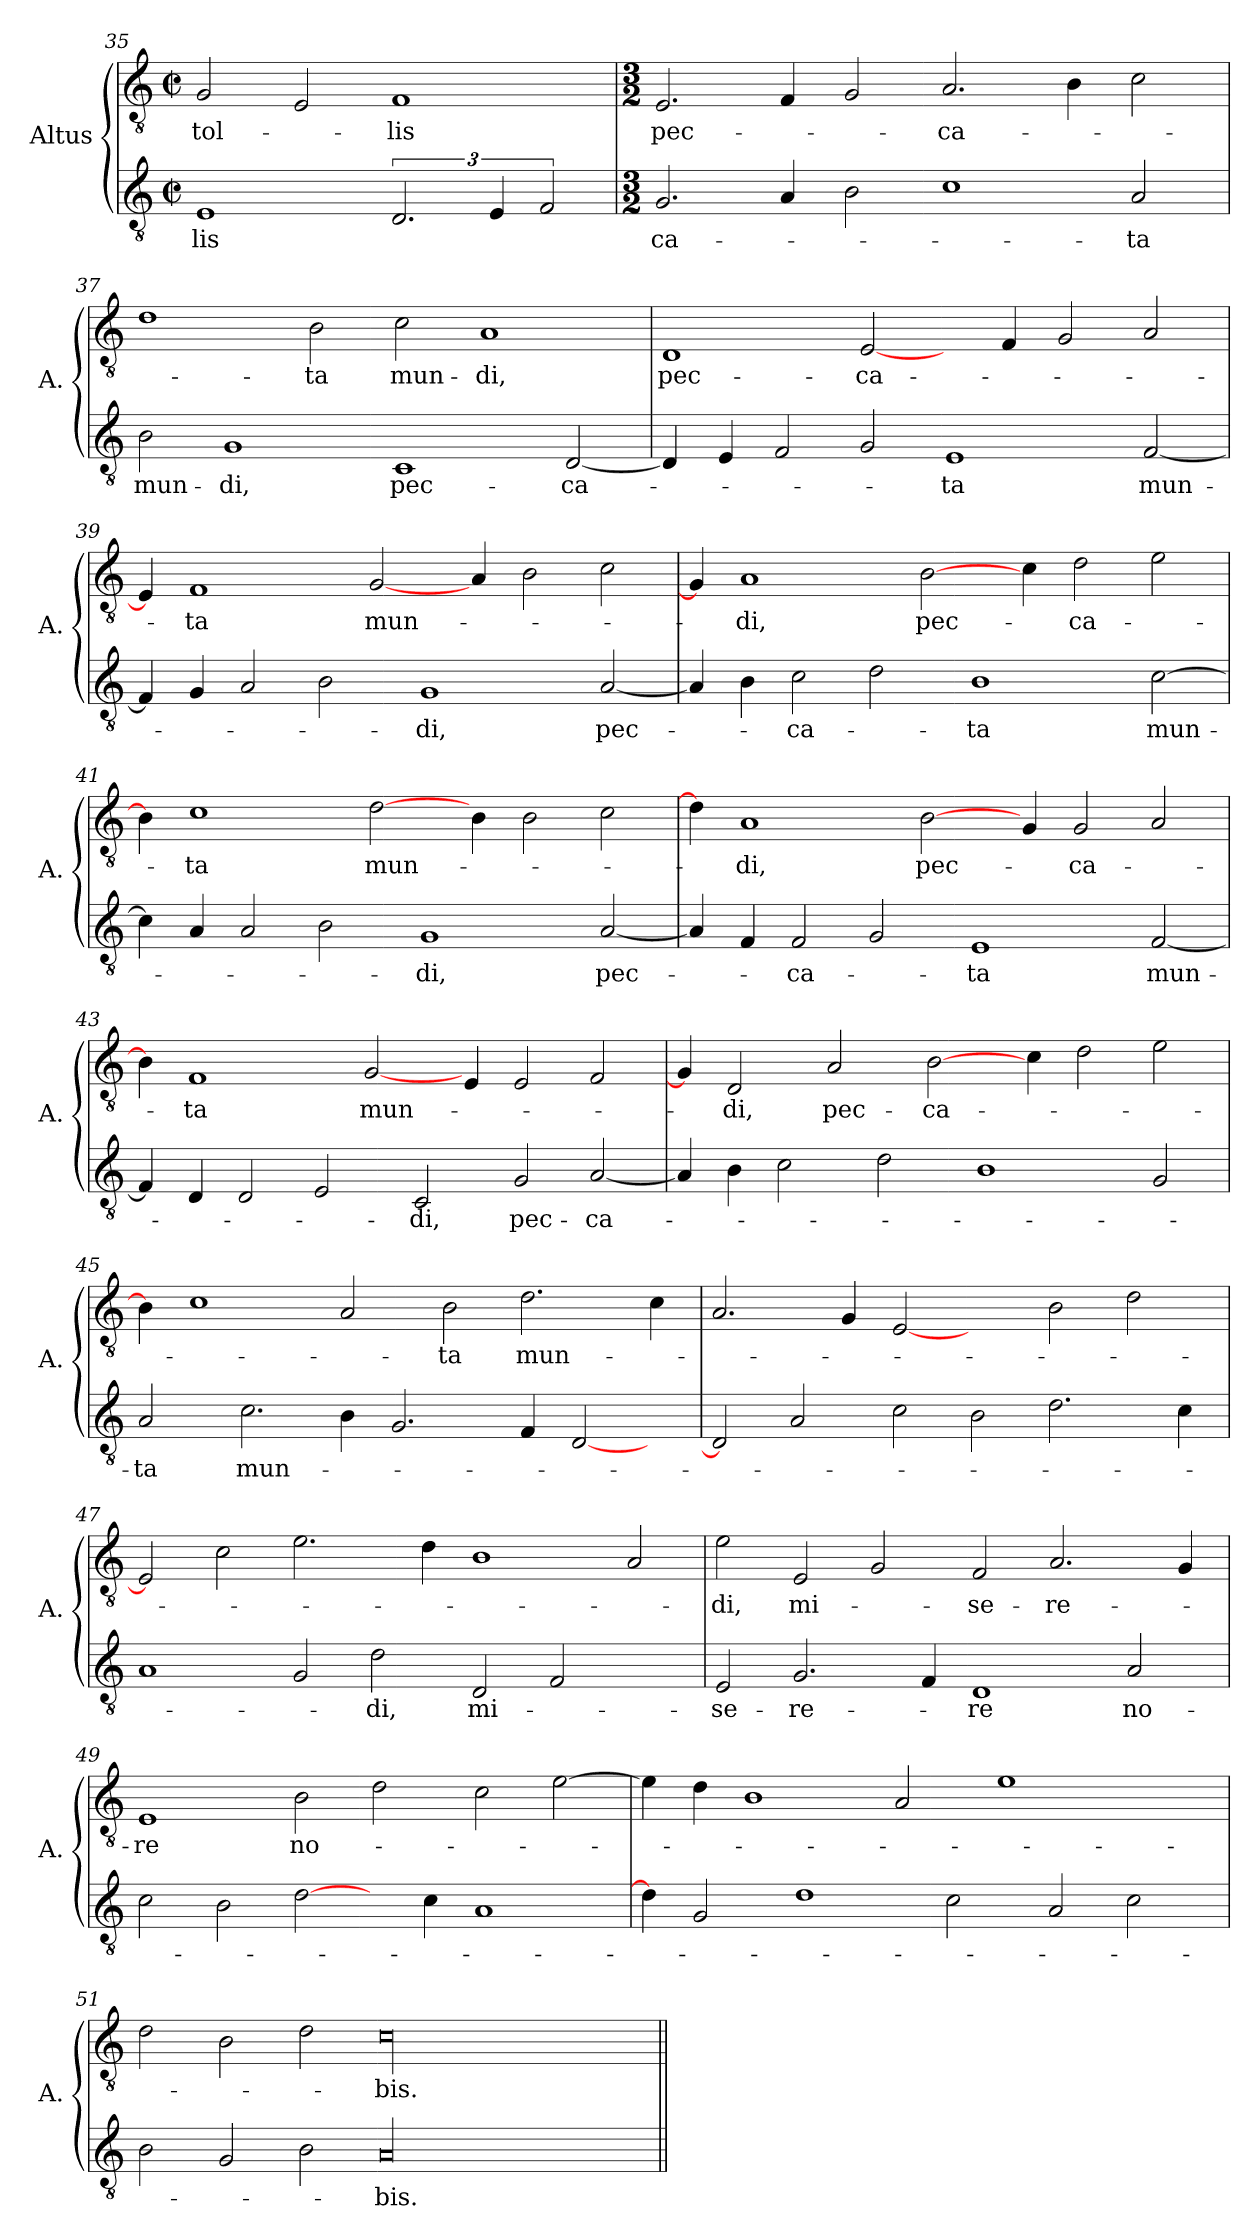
**kern	**text	**kern	**text
*part1	*part1	*part1	*part1
*staff2	*staff2	*staff1	*staff1
*I"Altus	*	*	*
*I'A.	*	*	*
*clefGv2	*	*clefGv2	*
*k[]	*	*k[]	*
*M2/2	*	*M2/2	*
*met(c|)	*	*met(c|)	*
=35	=35	=35	=35
1E	-lis	2G/	tol-
.	.	2E/	.
3.D/	.	1F	-lis
6E/	.	.	.
3F/	.	.	.
=36	=36	=36	=36
*M3/2	*	*M3/2	*
2.G/	-ca-	2.E/	pec-
4A/	.	4F/	.
2B\	.	2G/	.
1c	.	2.A/	-ca-
.	.	4B\	.
2A/	-ta	2c\	.
!!LO:LB:g=z
=37	=37	=37	=37
2B\	mun-	1d	.
1G	-di,	.	.
.	.	2B\	-ta
1C	pec-	2c\	mun-
.	.	1A	-di,
[2D/	-ca-	.	.
=38	=38	=38	=38
4D/]	.	1D	pec-
4E/	.	.	.
2F/	.	.	.
2G/	.	[2E/	-ca-
1E	-ta	4ryy	.
.	.	4F/	.
.	.	2G/	.
[2F/	mun-	2A/	.
=39	=39	=39	=39
4F/]	.	4E/]	.
4G/	.	1F	-ta
2A/	.	.	.
2B\	.	.	.
.	.	[2G/	mun-
1G	-di,	.	.
.	.	4A/	.
.	.	2B\	.
[2A/	pec-	2c\	.
!!LO:PB:g=z
=40	=40	=40	=40
4A/]	.	4G/]	.
4B\	.	1A	-di,
2c\	-ca-	.	.
2d\	.	.	.
.	.	[2B\	pec-
1B	-ta	.	.
.	.	4c\	.
.	.	2d\	-ca-
[2c\	mun-	2e\	.
=41	=41	=41	=41
4c\]	.	4B\]	.
4A/	.	1c	-ta
2A/	.	.	.
2B\	.	.	.
.	.	[2d\	mun-
1G	-di,	.	.
.	.	4B\	.
.	.	2B\	.
[2A/	pec-	2c\	.
=42	=42	=42	=42
4A/]	.	4d\]	.
4F/	.	1A	-di,
2F/	-ca-	.	.
2G/	.	.	.
.	.	[2B\	pec-
1E	-ta	.	.
.	.	4G/	.
.	.	2G/	-ca-
[2F/	mun-	2A/	.
!!LO:LB:g=z
=43	=43	=43	=43
4F/]	.	4B\]	.
4D/	.	1F	-ta
2D/	.	.	.
2E/	.	.	.
.	.	[2G/	mun-
2C/	-di,	.	.
.	.	4E/	.
2G/	pec-	2E/	.
[2A/	-ca-	2F/	.
=44	=44	=44	=44
4A/]	.	4G/]	.
4B\	.	2D/	-di,
2c\	.	.	.
.	.	2A/	pec-
2d\	.	.	.
.	.	[2B\	-ca-
1B	.	.	.
.	.	4c\	.
.	.	2d\	.
2G/	.	2e\	.
=45	=45	=45	=45
2A/	-ta	4B\]	.
.	.	1c	.
2.c\	mun-	.	.
4B\	.	2A/	.
2.G/	.	.	.
.	.	2B\	-ta
4F/	.	2.d\	mun-
[2D	.	.	.
4ryy	.	4c\	.
!!LO:LB:g=z
=46	=46	=46	=46
2D/]	.	2.A/	.
2A/	.	.	.
.	.	4G/	.
2c\	.	[2E	.
2B\	.	2ryy	.
2.d\	.	2B\	.
.	.	2d\	.
4c\	.	.	.
=47	=47	=47	=47
1A	.	2E]	.
.	.	2c\	.
2G/	.	2.e\	.
2d\	-di,	.	.
.	.	4d\	.
2D/	mi-	1B	.
2F/	.	.	.
2ryy	.	2A/	.
=48	=48	=48	=48
2E/	-se-	2e\	-di,
2.G/	-re-	2E/	mi-
.	.	2G/	.
4F/	.	.	.
1D	-re	2F/	-se-
.	.	2.A/	-re-
2A/	no-	.	.
.	.	4G/	.
=49	=49	=49	=49
2c\	.	1E	-re
2B\	.	.	.
[2d\	.	2B\	no-
4ryy	.	2d\	.
4c\	.	.	.
1A	.	2c\	.
.	.	[2e\	.
!!LO:LB:g=z
=50	=50	=50	=50
4d\]	.	4e\]	.
2G/	.	4d\	.
.	.	1B	.
1d	.	.	.
.	.	2A/	.
2c\	.	.	.
.	.	1e	.
2A/	.	.	.
2c\	.	.	.
.	.	4ryy	.
=51	=51	=51	=51
2B\	.	2d\	.
2G/	.	2B\	.
2B\	.	2d\	.
00A/	-bis.	00c\	-bis.
=||	=||	=||	=||
*-	*-	*-	*-
